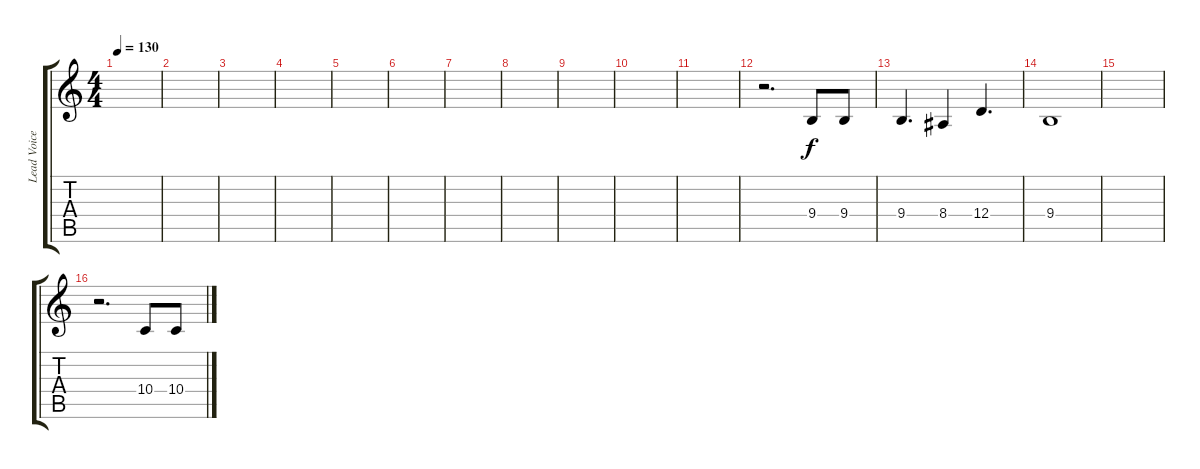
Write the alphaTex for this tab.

\track ("Lead Voice (male)" "Lead Voice") {instrument choiraahs}
\staff {score tabs}
\tuning (E4 B3 G3 D3 A2 E2) {hide}
\ts (4 4)
\tempo 130
\clef g2
\ks c
|
|
|
|
|
|
|
|
|
|
|
r.2{d} 9.4.8 9.4.8 |
9.4.4{d} 8.4.4 12.4.4{d} |
9.4.1 |
|
r.2{d} 10.4.8 10.4.8
